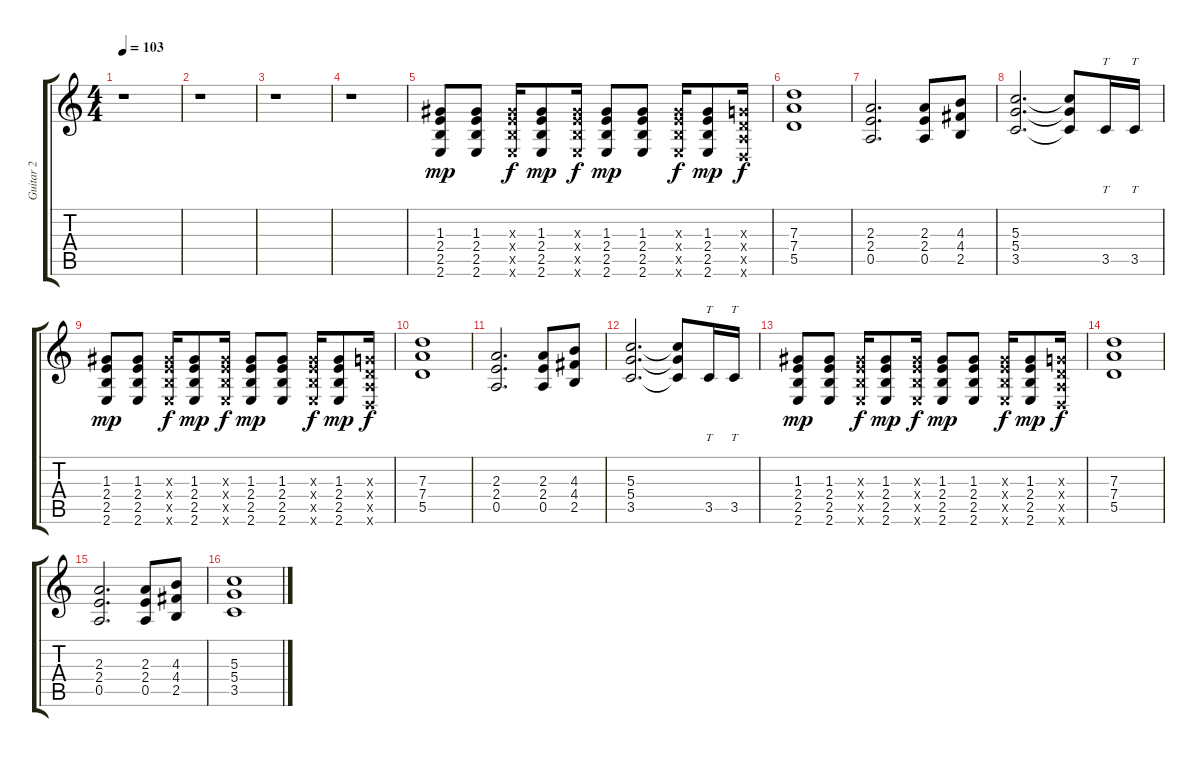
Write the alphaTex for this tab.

\track ("Guitar 2" "Guitar 2") {instrument distortionguitar}
\staff {score tabs}
\tuning (E4 B3 G3 D3 A2 D2) {hide}
\ts (4 4)
\tempo 103
\clef g2
\ks c
r.1{dy mp} |
r.1 |
r.1 |
r.1 |
(1.3 2.4 2.5 2.6).8 (1.3 2.4 2.5 2.6).8 (1.3{x} 2.4{x} 2.5{x} 2.6{x}).16{dy f} (1.3 2.4 2.5 2.6).8{dy mp} (1.3{x} 2.4{x} 2.5{x} 2.6{x}).16{dy f} (1.3 2.4 2.5 2.6).8{dy mp} (1.3 2.4 2.5 2.6).8 (1.3{x} 2.4{x} 2.5{x} 2.6{x}).16{dy f} (1.3 2.4 2.5 2.6).8{dy mp} (0.3{x} 0.4{x} 0.5{x} 0.6{x}).16{dy f} |
(7.3 7.4 5.5).1 |
(2.3 2.4 0.5).2{d} (2.3 2.4 0.5).8 (4.3 4.4 2.5).8 |
(5.3 5.4 3.5).2{d} (5.3{t} 5.4{t} 3.5{t}).8 3.5.16{tt} 3.5.16{tt} |
(1.3 2.4 2.5 2.6).8{dy mp} (1.3 2.4 2.5 2.6).8 (1.3{x} 2.4{x} 2.5{x} 2.6{x}).16{dy f} (1.3 2.4 2.5 2.6).8{dy mp} (1.3{x} 2.4{x} 2.5{x} 2.6{x}).16{dy f} (1.3 2.4 2.5 2.6).8{dy mp} (1.3 2.4 2.5 2.6).8 (1.3{x} 2.4{x} 2.5{x} 2.6{x}).16{dy f} (1.3 2.4 2.5 2.6).8{dy mp} (0.3{x} 0.4{x} 0.5{x} 0.6{x}).16{dy f} |
(7.3 7.4 5.5).1 |
(2.3 2.4 0.5).2{d} (2.3 2.4 0.5).8 (4.3 4.4 2.5).8 |
(5.3 5.4 3.5).2{d} (5.3{t} 5.4{t} 3.5{t}).8 3.5.16{tt} 3.5.16{tt} |
(1.3 2.4 2.5 2.6).8{dy mp} (1.3 2.4 2.5 2.6).8 (1.3{x} 2.4{x} 2.5{x} 2.6{x}).16{dy f} (1.3 2.4 2.5 2.6).8{dy mp} (1.3{x} 2.4{x} 2.5{x} 2.6{x}).16{dy f} (1.3 2.4 2.5 2.6).8{dy mp} (1.3 2.4 2.5 2.6).8 (1.3{x} 2.4{x} 2.5{x} 2.6{x}).16{dy f} (1.3 2.4 2.5 2.6).8{dy mp} (0.3{x} 0.4{x} 0.5{x} 0.6{x}).16{dy f} |
(7.3 7.4 5.5).1 |
(2.3 2.4 0.5).2{d} (2.3 2.4 0.5).8 (4.3 4.4 2.5).8 |
(5.3 5.4 3.5).1
